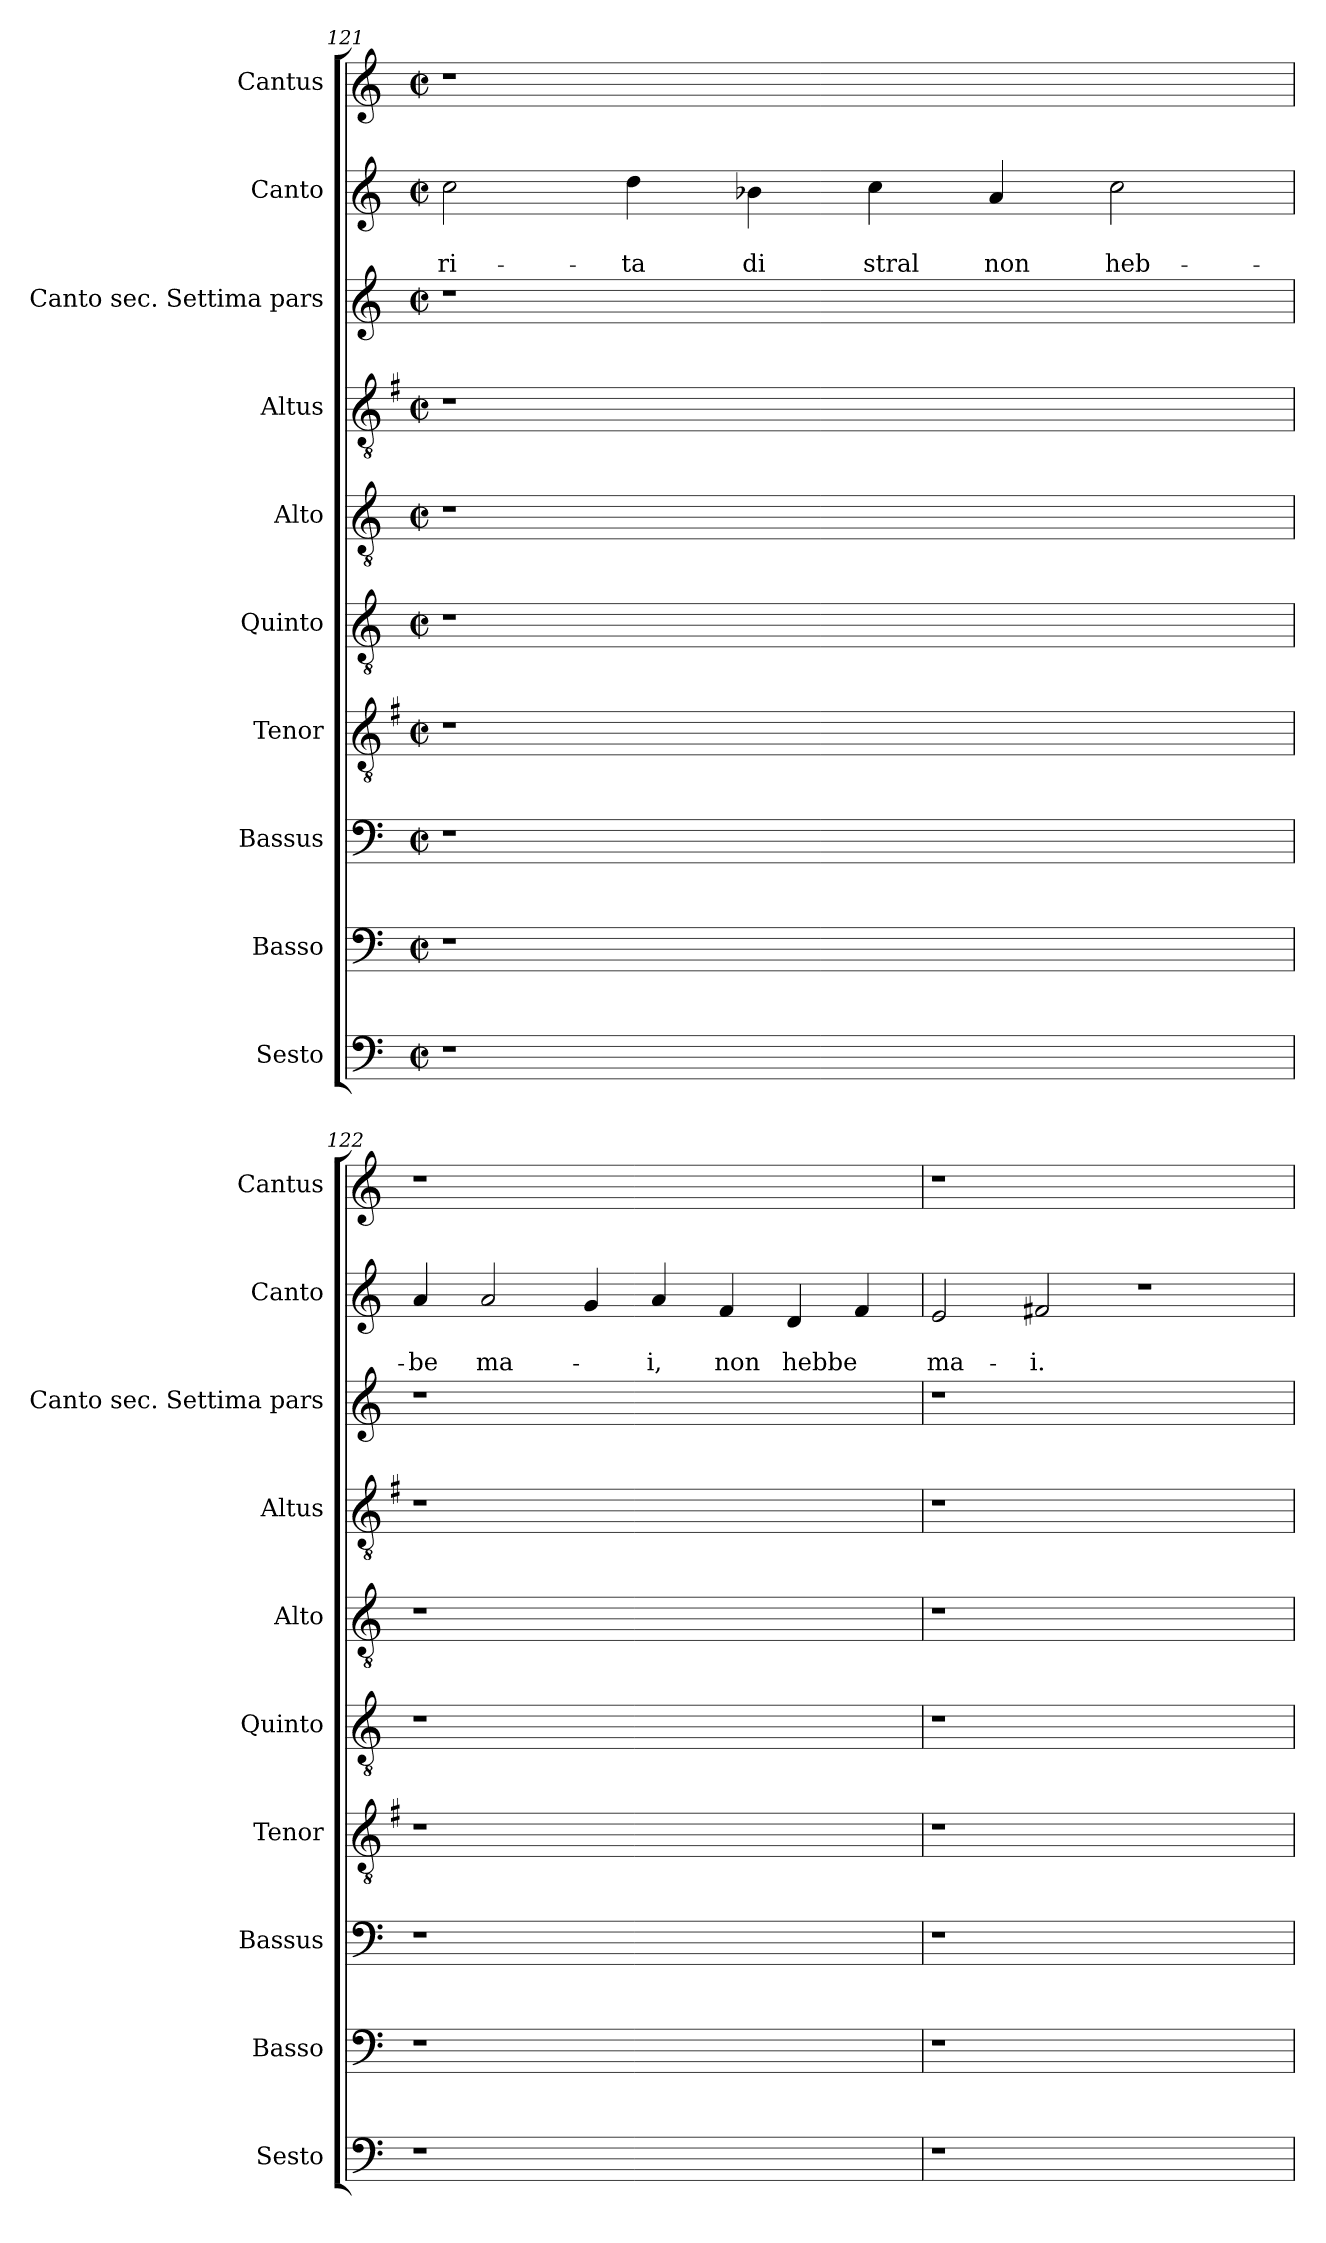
**kern	**kern	**kern	**kern	**kern	**kern	**kern	**kern	**kern	**text	**text	**kern
*part10	*part9	*part8	*part7	*part6	*part5	*part4	*part3	*part2	*part2	*part2	*part1
*staff10	*staff9	*staff8	*staff7	*staff6	*staff5	*staff4	*staff3	*staff2	*staff2	*staff2	*staff1
*I"Sesto	*I"Basso	*I"Bassus	*I"Tenor	*I"Quinto	*I"Alto	*I"Altus	*I"Canto sec. Settima pars	*I"Canto	*	*	*I"Cantus
*I'Sesto	*I'Basso	*I'Bassus	*I'Tenor	*I'Quinto	*I'Alto	*I'Altus	*I'Canto sec. Settima pars	*I'Canto	*	*	*I'Cantus
*clefF4	*clefF4	*clefF4	*clefGv2	*clefGv2	*clefGv2	*clefGv2	*clefG2	*clefG2	*	*	*clefG2
*k[]	*k[]	*k[]	*k[f#]	*k[]	*k[]	*k[f#]	*k[]	*k[]	*	*	*k[]
*C:	*C:	*C:	*G:	*C:	*C:	*G:	*C:	*C:	*	*	*C:
*M2/2	*M2/2	*M2/2	*M2/2	*M2/2	*M2/2	*M2/2	*M2/2	*M2/2	*	*	*M2/2
*met(c|)	*met(c|)	*met(c|)	*met(c|)	*met(c|)	*met(c|)	*met(c|)	*met(c|)	*met(c|)	*	*	*met(c|)
=121	=121	=121	=121	=121	=121	=121	=121	=121	=121	=121	=121
!	!	!	!	!	!	!	!	!	!	!LO:LY:b	!
1r	1r	1r	1r	1r	1r	1r	1r	2cc\	.	-ri-	1r
!	!	!	!	!	!	!	!	!	!	!LO:LY:b	!
.	.	.	.	.	.	.	.	4dd\	.	-ta	.
!	!	!	!	!	!	!	!	!	!	!LO:LY:b	!
.	.	.	.	.	.	.	.	4b-X\	.	di	.
!	!	!	!	!	!	!	!	!	!	!LO:LY:b	!
1ryy	1ryy	1ryy	1ryy	1ryy	1ryy	1ryy	1ryy	4cc\	.	stral	1ryy
!	!	!	!	!	!	!	!	!	!	!LO:LY:b	!
.	.	.	.	.	.	.	.	4a/	.	non	.
!	!	!	!	!	!	!	!	!	!	!LO:LY:b	!
.	.	.	.	.	.	.	.	2cc\	.	heb-	.
=122	=122	=122	=122	=122	=122	=122	=122	=122	=122	=122	=122
!	!	!	!	!	!	!	!	!	!	!LO:LY:b	!
1r	1r	1r	1r	1r	1r	1r	1r	4a/	.	-be	1r
!	!	!	!	!	!	!	!	!	!	!LO:LY:b	!
.	.	.	.	.	.	.	.	2a/	.	ma-	.
.	.	.	.	.	.	.	.	4g/	.	.	.
!	!	!	!	!	!	!	!	!	!	!LO:LY:b	!
1ryy	1ryy	1ryy	1ryy	1ryy	1ryy	1ryy	1ryy	4a/	.	-i,	1ryy
!	!	!	!	!	!	!	!	!	!	!LO:LY:b	!
.	.	.	.	.	.	.	.	4f/	.	non	.
!	!	!	!	!	!	!	!	!	!	!LO:LY:b	!
.	.	.	.	.	.	.	.	4d/	.	hebbe	.
.	.	.	.	.	.	.	.	4f/	.	.	.
=123	=123	=123	=123	=123	=123	=123	=123	=123	=123	=123	=123
!	!	!	!	!	!	!	!	!	!	!LO:LY:b	!
1r	1r	1r	1r	1r	1r	1r	1r	2e/	.	ma-	1r
!	!	!	!	!	!	!	!	!	!	!LO:LY:b	!
.	.	.	.	.	.	.	.	2f#X/	.	-i.	.
1ryy	1ryy	1ryy	1ryy	1ryy	1ryy	1ryy	1ryy	1r	.	.	1ryy
=	=	=	=	=	=	=	=	=	=	=	=
*-	*-	*-	*-	*-	*-	*-	*-	*-	*-	*-	*-
